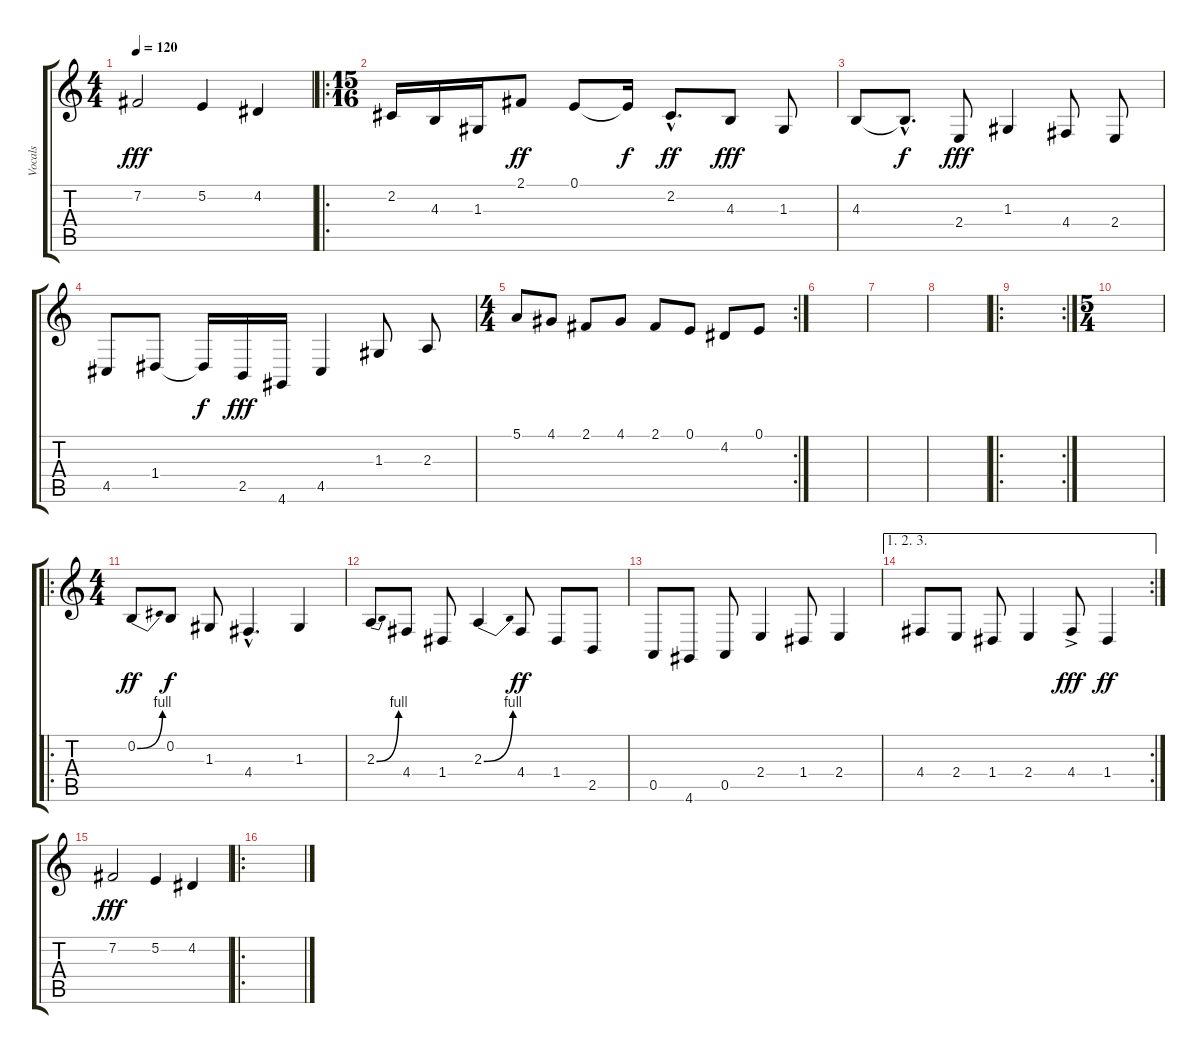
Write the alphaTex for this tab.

\track ("Vocals" "Vocals") {instrument lead8bassandlead}
\staff {score tabs}
\tuning (E4 B3 G3 D3 A2 E2) {hide}
\ts (4 4)
\tempo 120
\clef g2
\ks c
7.2.2{dy fff} 5.2.4 4.2.4 |
\ro
\ts (15 16)
2.2.16 4.3.16 1.3.16 2.1.8{dy ff} 0.1.8 0.1{t}.16{dy f} 2.2{hac}.8{d dy ff} 4.3.8{dy fff} 1.3.8 |
4.3.8 4.3{hac t}.8{d dy f} 2.4.8{dy fff} 1.3.4 4.4.8 2.4.8 |
4.5.8 1.4.8 1.4{t}.16{dy f} 2.5.16{dy fff} 4.6.16 4.5.4 1.3.8 2.3.8 |
\rc 2
\ts (4 4)
5.1.8 4.1.8 2.1.8 4.1.8 2.1.8 0.1.8 4.2.8 0.1.8 |
|
|
|
\ro
\rc 2
|
\ts (5 4)
|
\ro
\ts (4 4)
0.2{be (bend 0 0 60 4)}.8{dy ff} 0.2.8{dy f} 1.3.8 4.4{hac}.4{d} 1.3.4 |
2.3{be (bend 0 0 60 4)}.8 4.4.8 1.4.8 2.3{be (bend 0 0 60 4)}.4 4.4.8{dy ff} 1.4.8 2.5.8 |
0.5.8 4.6.8 0.5.8 2.4.4 1.4.8 2.4.4 |
\ae (1 2 3)
\rc 2
4.4.8 2.4.8 1.4.8 2.4.4 4.4{ac}.8{dy fff} 1.4.4{dy ff} |
7.2.2{dy fff} 5.2.4 4.2.4 |
\ro
